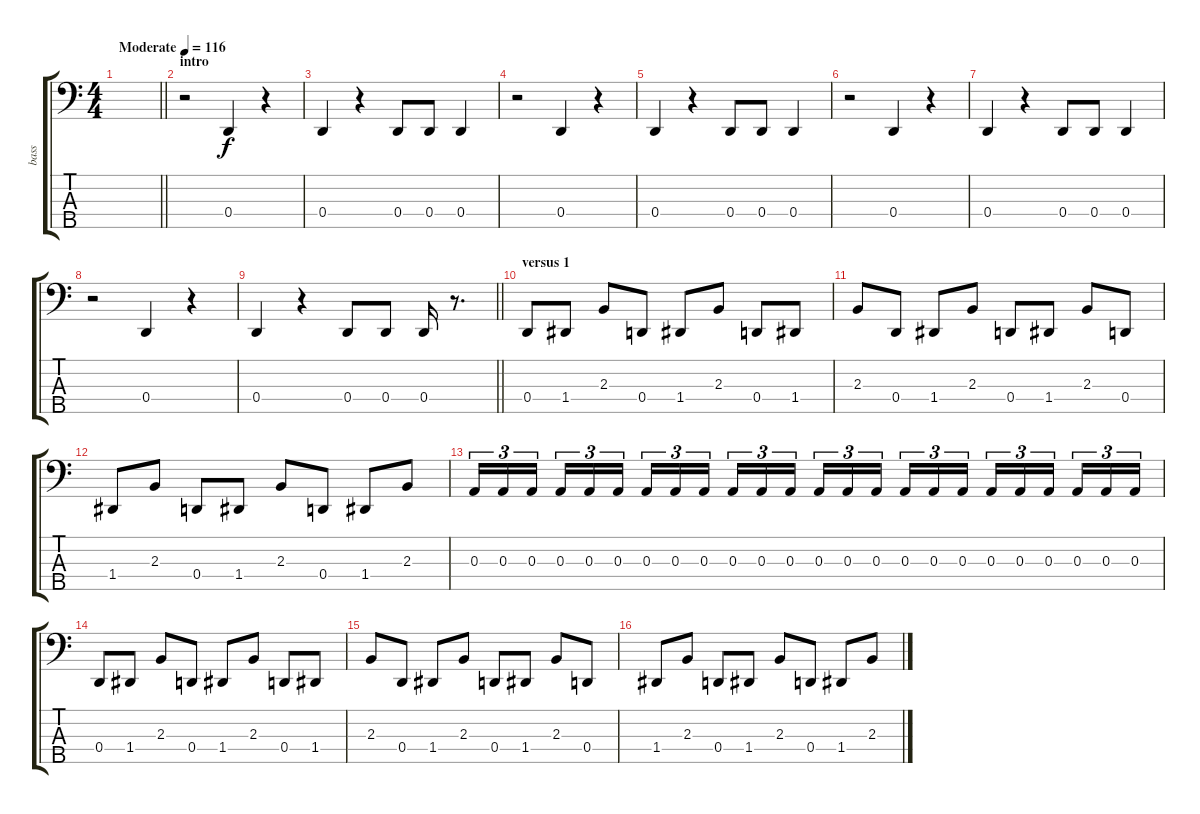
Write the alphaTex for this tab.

\track ("bass" "bass") {instrument electricbasspick}
\staff {score tabs}
\tuning (G2 D2 A1 D1 A0) {hide}
\ts (4 4)
\tempo (116 "Moderate")
\clef f4
\barLineRight lightlight
\ks c
|
\section ("" "intro")
r.2 0.4.4 r.4 |
0.4.4 r.4 0.4.8 0.4.8 0.4.4 |
r.2 0.4.4 r.4 |
0.4.4 r.4 0.4.8 0.4.8 0.4.4 |
r.2 0.4.4 r.4 |
0.4.4 r.4 0.4.8 0.4.8 0.4.4 |
r.2 0.4.4 r.4 |
\barLineRight lightlight
0.4.4 r.4 0.4.8 0.4.8 0.4.16 r.8{d} |
\section ("" "versus 1")
0.4.8 1.4.8 2.3.8 0.4.8 1.4.8 2.3.8 0.4.8 1.4.8 |
2.3.8 0.4.8 1.4.8 2.3.8 0.4.8 1.4.8 2.3.8 0.4.8 |
1.4.8 2.3.8 0.4.8 1.4.8 2.3.8 0.4.8 1.4.8 2.3.8 |
0.3.16{tu (3 2)} 0.3.16{tu (3 2)} 0.3.16{tu (3 2) beam splitsecondary} 0.3.16{tu (3 2)} 0.3.16{tu (3 2)} 0.3.16{tu (3 2)} 0.3.16{tu (3 2)} 0.3.16{tu (3 2)} 0.3.16{tu (3 2) beam splitsecondary} 0.3.16{tu (3 2)} 0.3.16{tu (3 2)} 0.3.16{tu (3 2)} 0.3.16{tu (3 2)} 0.3.16{tu (3 2)} 0.3.16{tu (3 2) beam splitsecondary} 0.3.16{tu (3 2)} 0.3.16{tu (3 2)} 0.3.16{tu (3 2)} 0.3.16{tu (3 2)} 0.3.16{tu (3 2)} 0.3.16{tu (3 2) beam splitsecondary} 0.3.16{tu (3 2)} 0.3.16{tu (3 2)} 0.3.16{tu (3 2)} |
0.4.8 1.4.8 2.3.8 0.4.8 1.4.8 2.3.8 0.4.8 1.4.8 |
2.3.8 0.4.8 1.4.8 2.3.8 0.4.8 1.4.8 2.3.8 0.4.8 |
1.4.8 2.3.8 0.4.8 1.4.8 2.3.8 0.4.8 1.4.8 2.3.8
